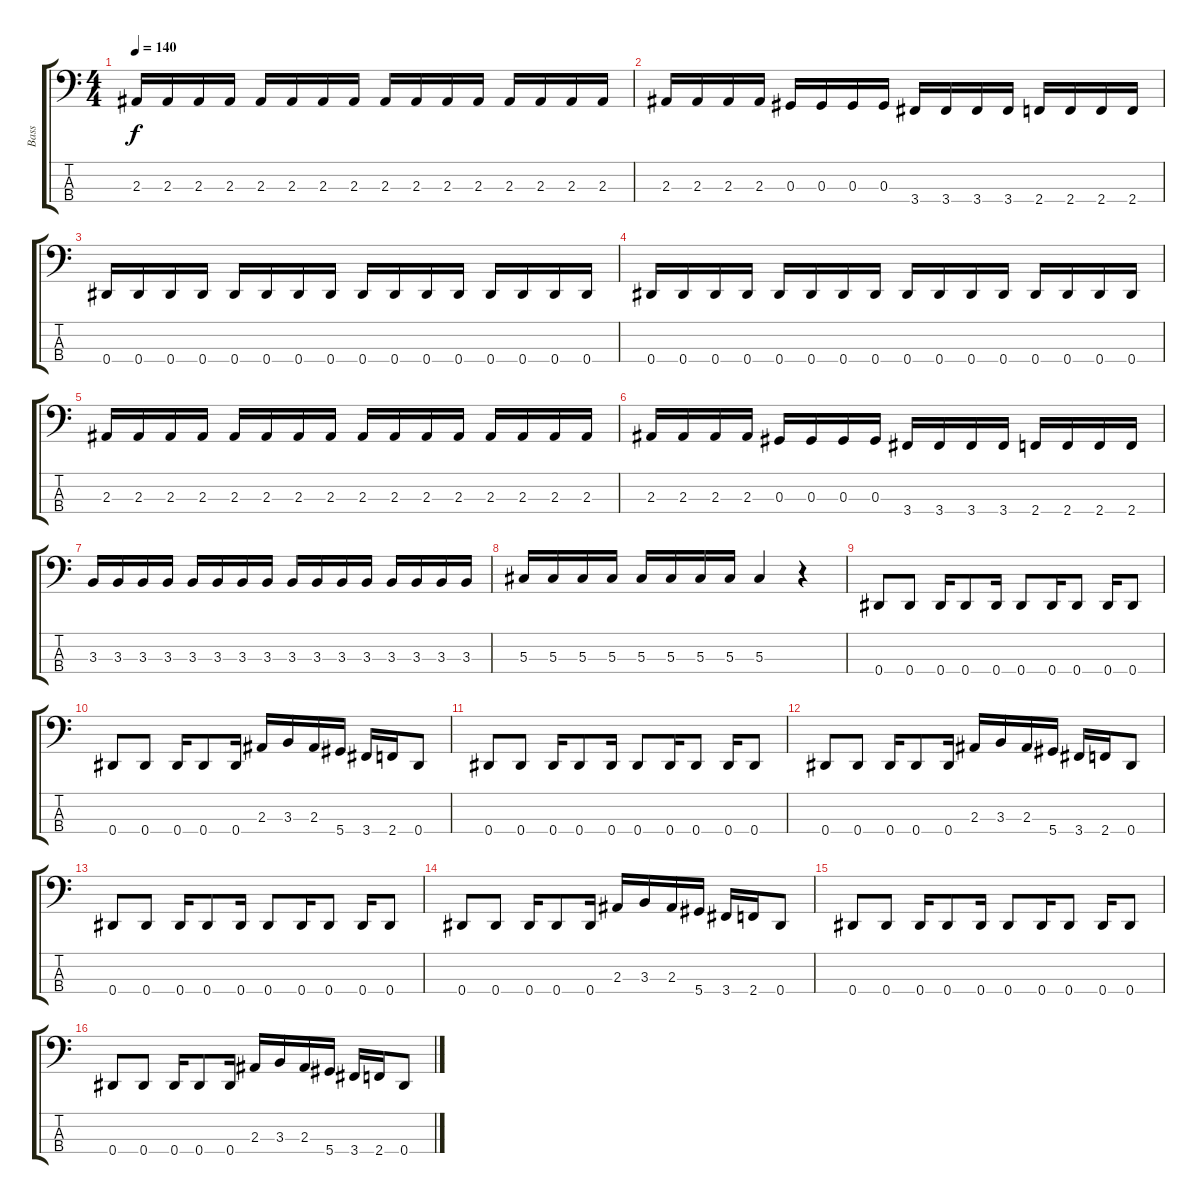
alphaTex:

\track ("Bass" "Bass") {instrument electricbasspick}
\staff {score tabs}
\tuning (Gb2 Db2 Ab1 Eb1) {hide}
\ts (4 4)
\tempo 140
\clef f4
\ks c
2.3.16{dy f} 2.3.16 2.3.16 2.3.16 2.3.16 2.3.16 2.3.16 2.3.16 2.3.16 2.3.16 2.3.16 2.3.16 2.3.16 2.3.16 2.3.16 2.3.16 |
2.3.16 2.3.16 2.3.16 2.3.16 0.3.16 0.3.16 0.3.16 0.3.16 3.4.16 3.4.16 3.4.16 3.4.16 2.4.16 2.4.16 2.4.16 2.4.16 |
0.4.16 0.4.16 0.4.16 0.4.16 0.4.16 0.4.16 0.4.16 0.4.16 0.4.16 0.4.16 0.4.16 0.4.16 0.4.16 0.4.16 0.4.16 0.4.16 |
0.4.16 0.4.16 0.4.16 0.4.16 0.4.16 0.4.16 0.4.16 0.4.16 0.4.16 0.4.16 0.4.16 0.4.16 0.4.16 0.4.16 0.4.16 0.4.16 |
2.3.16 2.3.16 2.3.16 2.3.16 2.3.16 2.3.16 2.3.16 2.3.16 2.3.16 2.3.16 2.3.16 2.3.16 2.3.16 2.3.16 2.3.16 2.3.16 |
2.3.16 2.3.16 2.3.16 2.3.16 0.3.16 0.3.16 0.3.16 0.3.16 3.4.16 3.4.16 3.4.16 3.4.16 2.4.16 2.4.16 2.4.16 2.4.16 |
3.3.16 3.3.16 3.3.16 3.3.16 3.3.16 3.3.16 3.3.16 3.3.16 3.3.16 3.3.16 3.3.16 3.3.16 3.3.16 3.3.16 3.3.16 3.3.16 |
5.3.16 5.3.16 5.3.16 5.3.16 5.3.16 5.3.16 5.3.16 5.3.16 5.3.4 r.4 |
0.4.8 0.4.8 0.4.16 0.4.8 0.4.16 0.4.8 0.4.16 0.4.8 0.4.16 0.4.8 |
0.4.8 0.4.8 0.4.16 0.4.8 0.4.16 2.3.16 3.3.16 2.3.16 5.4.16 3.4.16 2.4.16 0.4.8 |
0.4.8 0.4.8 0.4.16 0.4.8 0.4.16 0.4.8 0.4.16 0.4.8 0.4.16 0.4.8 |
0.4.8 0.4.8 0.4.16 0.4.8 0.4.16 2.3.16 3.3.16 2.3.16 5.4.16 3.4.16 2.4.16 0.4.8 |
0.4.8 0.4.8 0.4.16 0.4.8 0.4.16 0.4.8 0.4.16 0.4.8 0.4.16 0.4.8 |
0.4.8 0.4.8 0.4.16 0.4.8 0.4.16 2.3.16 3.3.16 2.3.16 5.4.16 3.4.16 2.4.16 0.4.8 |
0.4.8 0.4.8 0.4.16 0.4.8 0.4.16 0.4.8 0.4.16 0.4.8 0.4.16 0.4.8 |
0.4.8 0.4.8 0.4.16 0.4.8 0.4.16 2.3.16 3.3.16 2.3.16 5.4.16 3.4.16 2.4.16 0.4.8
